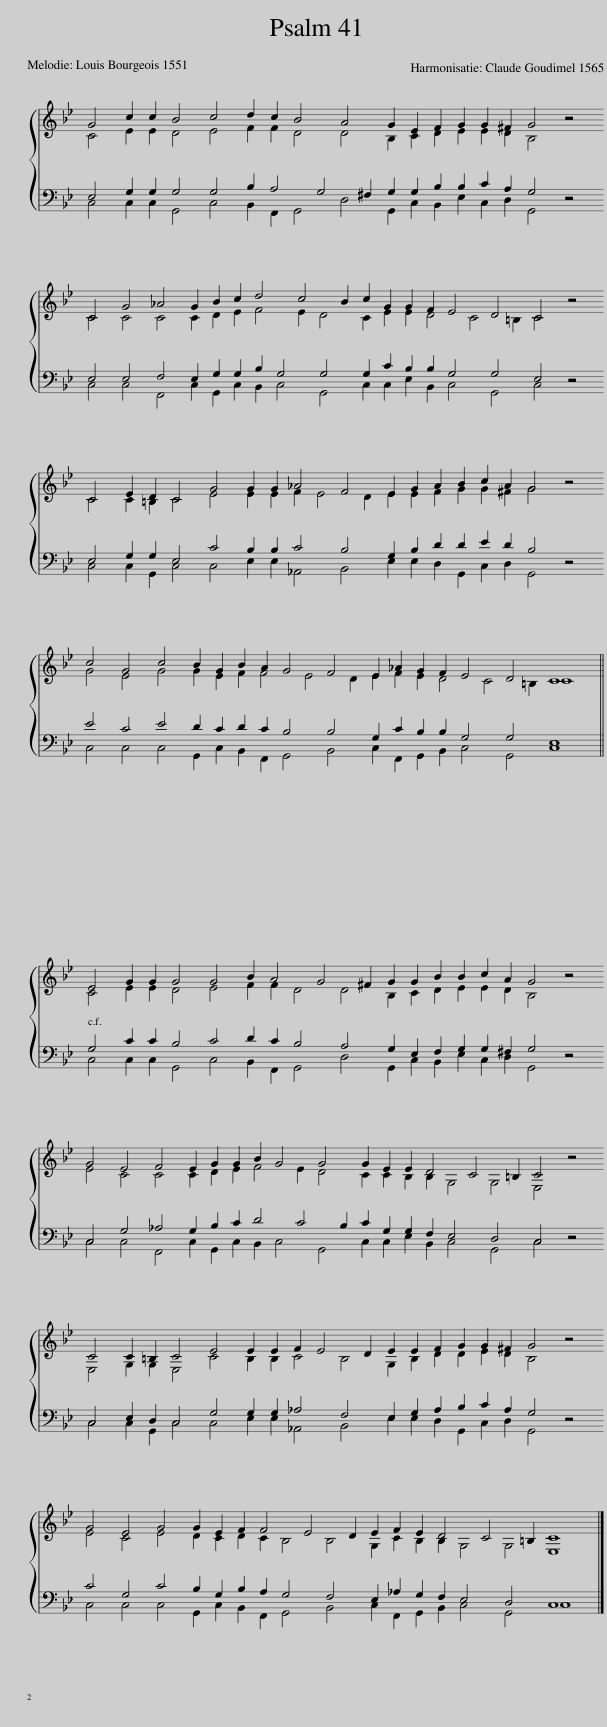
X:1
%%score { ( 1 2 ) | ( 3 4 ) }
L:1/8
M:24/4
I:linebreak $
K:Bb
V:1 treble
V:2 treble
V:3 bass
V:4 bass
V:1
 G4 c2 c2 B4 c4 d2 c2 B4 A4 G2 E2 F2 G2 G2 ^F2 G4 z4 |$ C4 G4 _A4 G2 B2 c2 d4 c4 B2 c2 G2 G2 F2 E4 D4 C4 z4 |$ C4 E2 D2 C4 G4 G2 G2 _A4 F4 E2 G2 A2 B2 c2 A2 G4 z4 |$ c4 G4 c4 B2 G2 B2 A2 G4 F4 E2 _A2 G2 F2 E4 D4 C8 ||$ E4 G2 G2 G4 G4 B2 A4 G4 ^F2 G2 G2 B2 B2 c2 A2 G4 z4 |$ %5
 G4 E4 F4 E2 G2 G2 B2 G4 G4 G2 E2 E2 D4 C4 =B,2 C4 z4 |$ C4 C2 =B,2 C4 E4 E2 E2 F2 E4 D2 E2 E2 F2 G2 G2 ^F2 G4 z4 |$ G4 E4 G4 G2 E2 F2 F4 E4 D2 E2 F2 E2 D4 C4 =B,2 C8 |] %8
V:2
 C4 E2 E2 D4 E4 F2 F2 D4 D4 B,2 C2 D2 E2 E2 D2 B,4 x4 |$ C4 C4 C4 C2 D2 E2 F4 E2 D4 C2 E2 E2 D4 C4 =B,2 C4 x4 |$ C4 C2 =B,2 C4 E4 E2 E2 F2 E4 D2 E2 E2 F2 G2 G2 ^F2 G4 x4 |$ G4 E4 G4 G2 E2 F2 F4 E4 D2 E2 F2 E2 D4 C4 =B,2 C8 ||$ C4 E2 E2 D4 E4 F2 F2 D4 D4 B,2 C2 D2 E2 E2 D2 B,4 x4 |$ %5
 E4 C4 C4 C2 D2 E2 F4 E2 D4 C2 C2 B,2 B,2 G,4 G,4 E,4 x4 |$ E,4 G,2 G,2 E,4 C4 =B,2 B,2 C4 B,4 G,2 B,2 D2 D2 E2 D2 B,4 x4 |$ E4 C4 E4 D2 C2 D2 C2 B,4 B,4 G,2 C2 B,2 B,2 G,4 G,4 E,8 |] %8
V:3
 E,4 G,2 G,2 G,4 G,4 B,2 A,4 G,4 ^F,2 G,2 G,2 B,2 B,2 C2 A,2 G,4 z4 |$ E,4 E,4 F,4 E,2 G,2 G,2 B,2 G,4 G,4 G,2 C2 B,2 B,2 G,4 G,4 E,4 z4 |$ E,4 G,2 G,2 E,4 C4 B,2 B,2 C4 B,4 G,2 B,2 D2 D2 E2 D2 B,4 z4 |$ E4 C4 E4 D2 C2 D2 C2 B,4 B,4 G,2 C2 B,2 B,2 G,4 G,4 E,8 ||$ G,4 C2 C2 B,4 C4 D2 C2 B,4 A,4 G,2 E,2 F,2 G,2 G,2 ^F,2 G,4 z4 |$ %5
 C,4 G,4 _A,4 G,2 B,2 C2 D4 C4 B,2 C2 G,2 G,2 F,2 E,4 D,4 C,4 z4 |$ C,4 E,2 D,2 C,4 G,4 G,2 G,2 _A,4 F,4 E,2 G,2 A,2 B,2 C2 A,2 G,4 z4 |$ C4 G,4 C4 B,2 G,2 B,2 A,2 G,4 F,4 E,2 _A,2 G,2 F,2 E,4 D,4 C,8 |] %8
V:4
 C,4 C,2 C,2 G,,4 C,4 B,,2 F,,2 G,,4 D,4 G,,2 C,2 B,,2 E,2 C,2 D,2 G,,4 x4 |$ C,4 C,4 F,,4 C,2 G,,2 C,2 B,,2 C,4 G,,4 C,2 C,2 E,2 B,,2 C,4 G,,4 C,4 x4 |$ C,4 C,2 G,,2 C,4 C,4 E,2 E,2 _A,,4 B,,4 E,2 E,2 D,2 G,,2 C,2 D,2 G,,4 x4 |$ C,4 C,4 C,4 G,,2 C,2 B,,2 F,,2 G,,4 B,,4 C,2 F,,2 G,,2 B,,2 C,4 G,,4 C,8 ||$ C,4 C,2 C,2 G,,4 C,4 B,,2 F,,2 G,,4 D,4 G,,2 C,2 B,,2 E,2 C,2 D,2 G,,4 x4 |$ %5
 C,4 C,4 F,,4 C,2 G,,2 C,2 B,,2 C,4 G,,4 C,2 C,2 E,2 B,,2 C,4 G,,4 C,4 x4 |$ C,4 C,2 G,,2 C,4 C,4 E,2 E,2 _A,,4 B,,4 E,2 E,2 D,2 G,,2 C,2 D,2 G,,4 x4 |$ C,4 C,4 C,4 G,,2 C,2 B,,2 F,,2 G,,4 B,,4 C,2 F,,2 G,,2 B,,2 C,4 G,,4 C,8 |] %8
